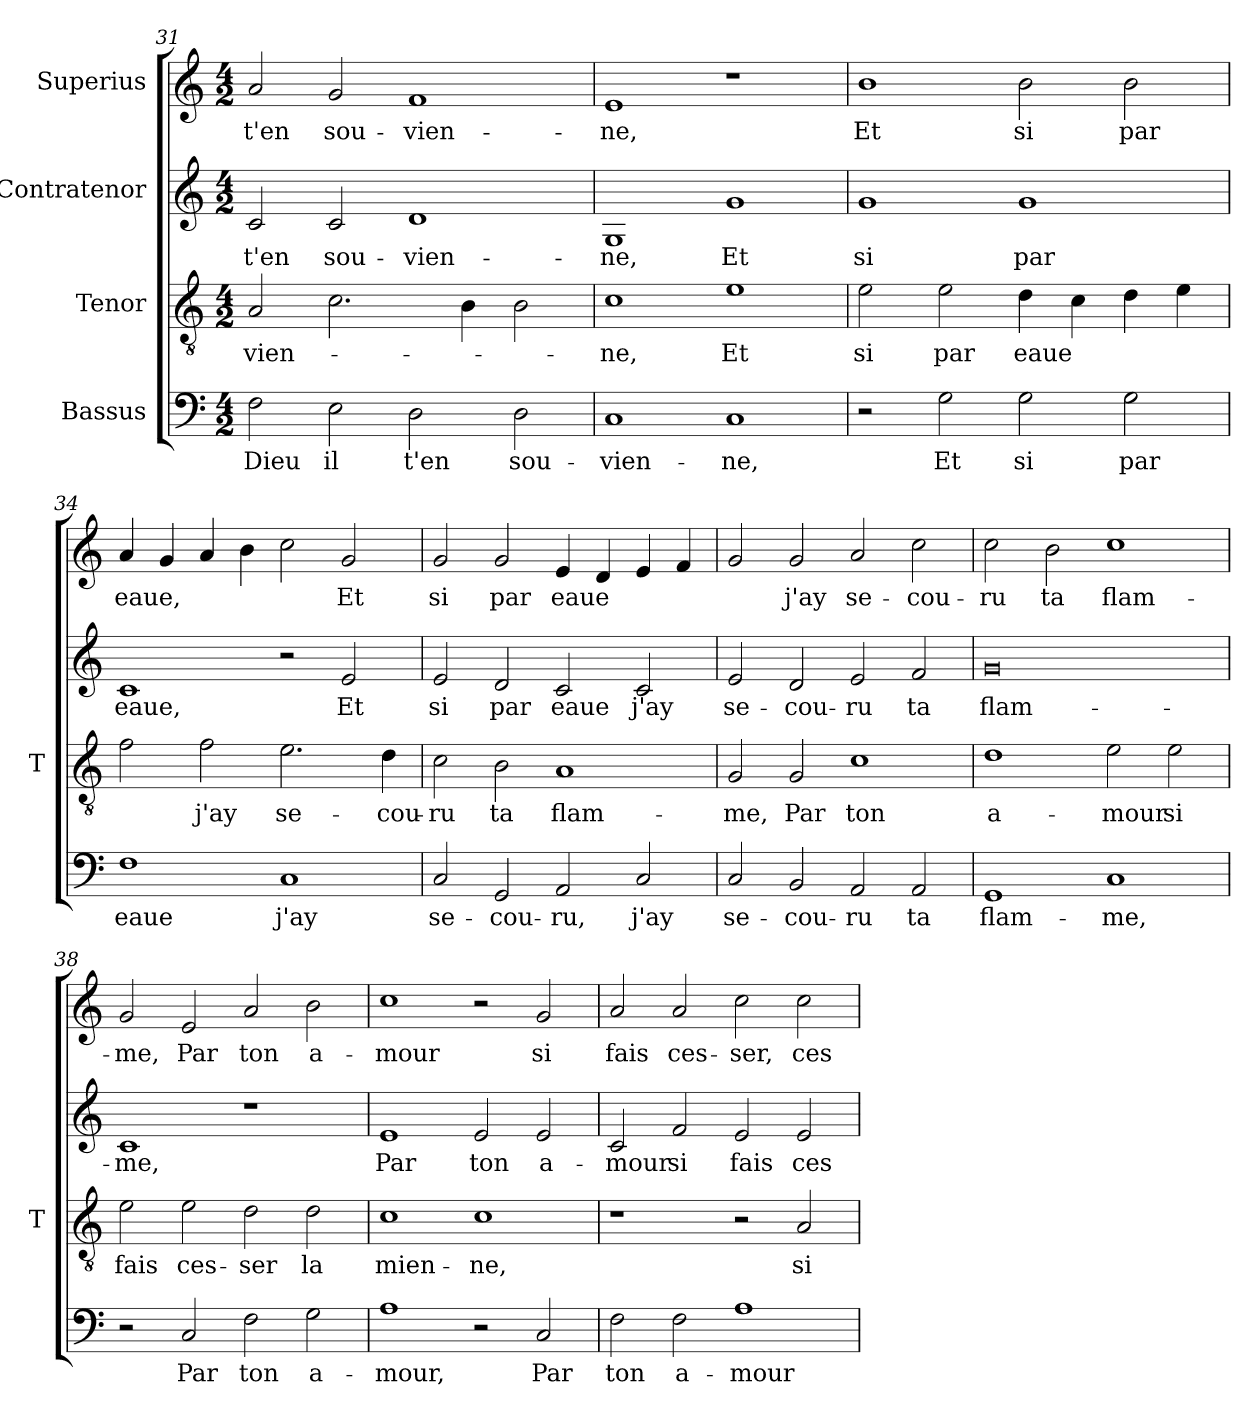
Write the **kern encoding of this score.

**kern	**text	**kern	**text	**kern	**text	**kern	**text
*part4	*part4	*part3	*part3	*part2	*part2	*part1	*part1
*staff4	*staff4	*staff3	*staff3	*staff2	*staff2	*staff1	*staff1
*I"Bassus	*	*I"Tenor	*	*I"Contratenor	*	*I"Superius	*
*	*	*I'T	*	*	*	*	*
*clefF4	*	*clefGv2	*	*clefG2	*	*clefG2	*
*k[]	*	*k[]	*	*k[]	*	*k[]	*
*M4/2	*	*M4/2	*	*M4/2	*	*M4/2	*
=31	=31	=31	=31	=31	=31	=31	=31
2F	-Dieu	2A	vien-	2c	-t'en	2a	-t'en
2E	-il	2.c	.	2c	sou-	2g	sou-
2D	-t'en	.	.	1d	vien-	1f	vien-
.	.	4B	.	.	.	.	.
2D	sou-	2B	.	.	.	.	.
=32	=32	=32	=32	=32	=32	=32	=32
1C	vien-	1c	-ne,	1G	-ne,	1e	-ne,
1C	-ne,	1e	-Et	1g	-Et	1r	.
=33	=33	=33	=33	=33	=33	=33	=33
2r	.	2e	-si	1g	-si	1b	-Et
2G	-Et	2e	-par	.	.	.	.
2G	-si	4d	-eaue	1g	-par	2b	-si
.	.	4c	.	.	.	.	.
2G	-par	4d	.	.	.	2b	-par
.	.	4e	.	.	.	.	.
=34	=34	=34	=34	=34	=34	=34	=34
1F	-eaue	2f	.	1c	-eaue,	4a	-eaue,
.	.	.	.	.	.	4g	.
.	.	2f	-j'ay	.	.	4a	.
.	.	.	.	.	.	4b	.
1C	-j'ay	2.e	se-	2r	.	2cc	.
.	.	.	.	2e	-Et	2g	-Et
.	.	4d	cou-	.	.	.	.
=35	=35	=35	=35	=35	=35	=35	=35
2C	se-	2c	-ru	2e	-si	2g	-si
2GG	cou-	2B	-ta	2d	-par	2g	-par
2AA	-ru,	1A	flam-	2c	-eaue	4e	-eaue
.	.	.	.	.	.	4d	.
2C	-j'ay	.	.	2c	-j'ay	4e	.
.	.	.	.	.	.	4f	.
=36	=36	=36	=36	=36	=36	=36	=36
2C	se-	2G	-me,	2e	se-	2g	.
2BB	cou-	2G	-Par	2d	cou-	2g	-j'ay
2AA	-ru	1c	-ton	2e	-ru	2a	se-
2AA	-ta	.	.	2f	-ta	2cc	cou-
=37	=37	=37	=37	=37	=37	=37	=37
1GG	flam-	1d	a-	0g	flam-	2cc	-ru
.	.	.	.	.	.	2b	-ta
1C	-me,	2e	-mour	.	.	1cc	flam-
.	.	2e	-si	.	.	.	.
=38	=38	=38	=38	=38	=38	=38	=38
2r	.	2e	-fais	1c	-me,	2g	-me,
2C	-Par	2e	ces-	.	.	2e	-Par
2F	-ton	2d	-ser	1r	.	2a	-ton
2G	a-	2d	-la	.	.	2b	a-
=39	=39	=39	=39	=39	=39	=39	=39
1A	-mour,	1c	mien-	1e	-Par	1cc	-mour
2r	.	1c	-ne,	2e	-ton	2r	.
2C	-Par	.	.	2e	a-	2g	-si
=40	=40	=40	=40	=40	=40	=40	=40
2F	-ton	1r	.	2c	-mour	2a	-fais
2F	a-	.	.	2f	-si	2a	ces-
1A	-mour	2r	.	2e	-fais	2cc	-ser,
.	.	2A	-si	2e	ces-	2cc	ces-
=	=	=	=	=	=	=	=
*-	*-	*-	*-	*-	*-	*-	*-
